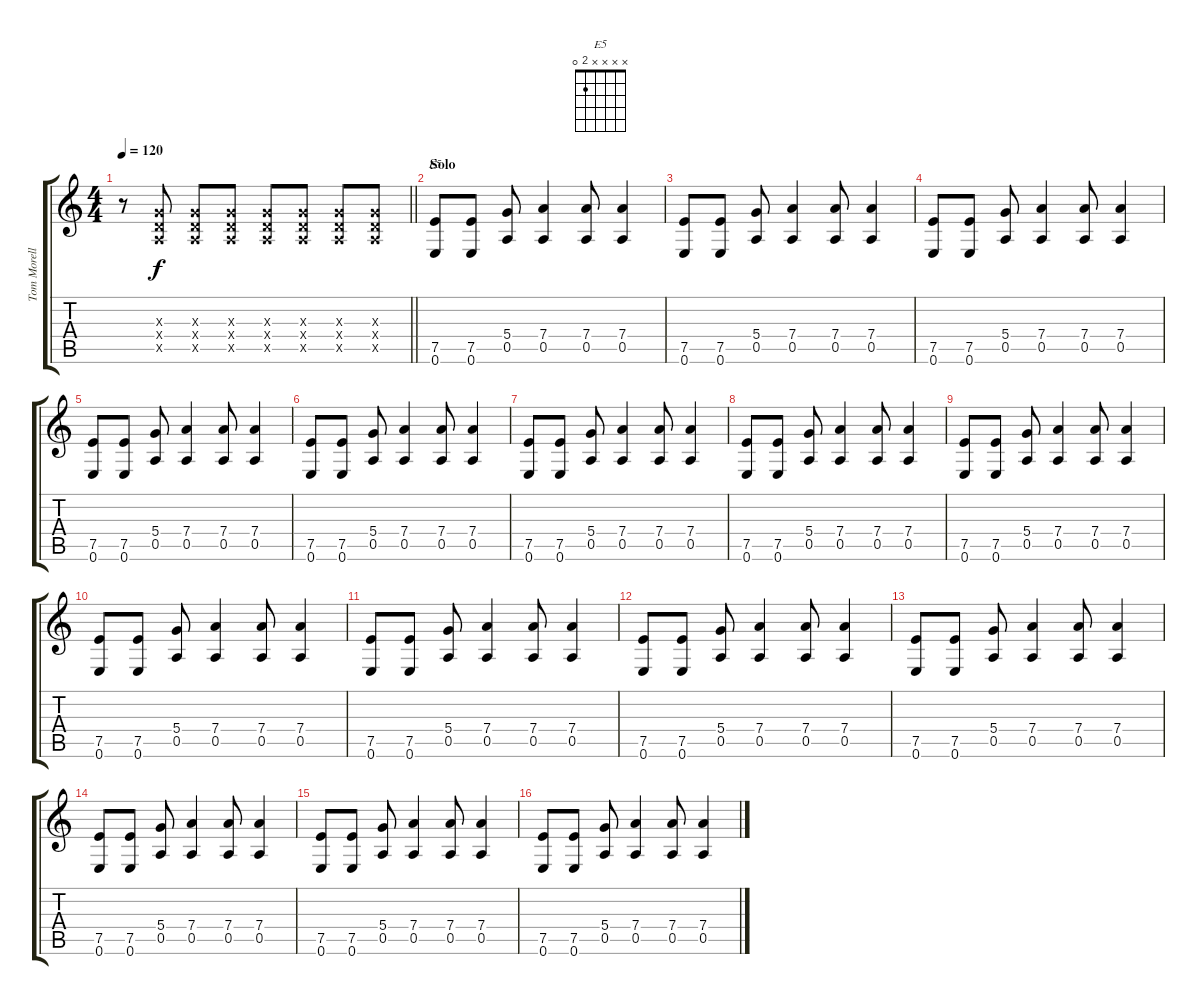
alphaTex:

\track ("Tom Morello" "Tom Morell") {instrument distortionguitar}
\staff {score tabs}
\tuning (E4 B3 G3 D3 A2 E2) {hide}
\chord ("E5" x x x x 2 0)
\ts (4 4)
\tempo 120
\clef g2
\barLineRight lightlight
\ks c
r.8{dy f} (0.3{x} 0.4{x} 0.5{x}).8 (0.3{x} 0.4{x} 0.5{x}).8 (0.3{x} 0.4{x} 0.5{x}).8 (0.3{x} 0.4{x} 0.5{x}).8 (0.3{x} 0.4{x} 0.5{x}).8 (0.3{x} 0.4{x} 0.5{x}).8 (0.3{x} 0.4{x} 0.5{x}).8 |
\section ("" "Solo")
(7.5 0.6).8{ch "E5"} (7.5 0.6).8 (5.4 0.5).8 (7.4 0.5).4 (7.4 0.5).8 (7.4 0.5).4 |
(7.5 0.6).8 (7.5 0.6).8 (5.4 0.5).8 (7.4 0.5).4 (7.4 0.5).8 (7.4 0.5).4 |
(7.5 0.6).8 (7.5 0.6).8 (5.4 0.5).8 (7.4 0.5).4 (7.4 0.5).8 (7.4 0.5).4 |
(7.5 0.6).8 (7.5 0.6).8 (5.4 0.5).8 (7.4 0.5).4 (7.4 0.5).8 (7.4 0.5).4 |
(7.5 0.6).8 (7.5 0.6).8 (5.4 0.5).8 (7.4 0.5).4 (7.4 0.5).8 (7.4 0.5).4 |
(7.5 0.6).8 (7.5 0.6).8 (5.4 0.5).8 (7.4 0.5).4 (7.4 0.5).8 (7.4 0.5).4 |
(7.5 0.6).8 (7.5 0.6).8 (5.4 0.5).8 (7.4 0.5).4 (7.4 0.5).8 (7.4 0.5).4 |
(7.5 0.6).8 (7.5 0.6).8 (5.4 0.5).8 (7.4 0.5).4 (7.4 0.5).8 (7.4 0.5).4 |
(7.5 0.6).8 (7.5 0.6).8 (5.4 0.5).8 (7.4 0.5).4 (7.4 0.5).8 (7.4 0.5).4 |
(7.5 0.6).8 (7.5 0.6).8 (5.4 0.5).8 (7.4 0.5).4 (7.4 0.5).8 (7.4 0.5).4 |
(7.5 0.6).8 (7.5 0.6).8 (5.4 0.5).8 (7.4 0.5).4 (7.4 0.5).8 (7.4 0.5).4 |
(7.5 0.6).8 (7.5 0.6).8 (5.4 0.5).8 (7.4 0.5).4 (7.4 0.5).8 (7.4 0.5).4 |
(7.5 0.6).8 (7.5 0.6).8 (5.4 0.5).8 (7.4 0.5).4 (7.4 0.5).8 (7.4 0.5).4 |
(7.5 0.6).8 (7.5 0.6).8 (5.4 0.5).8 (7.4 0.5).4 (7.4 0.5).8 (7.4 0.5).4 |
(7.5 0.6).8 (7.5 0.6).8 (5.4 0.5).8 (7.4 0.5).4 (7.4 0.5).8 (7.4 0.5).4
